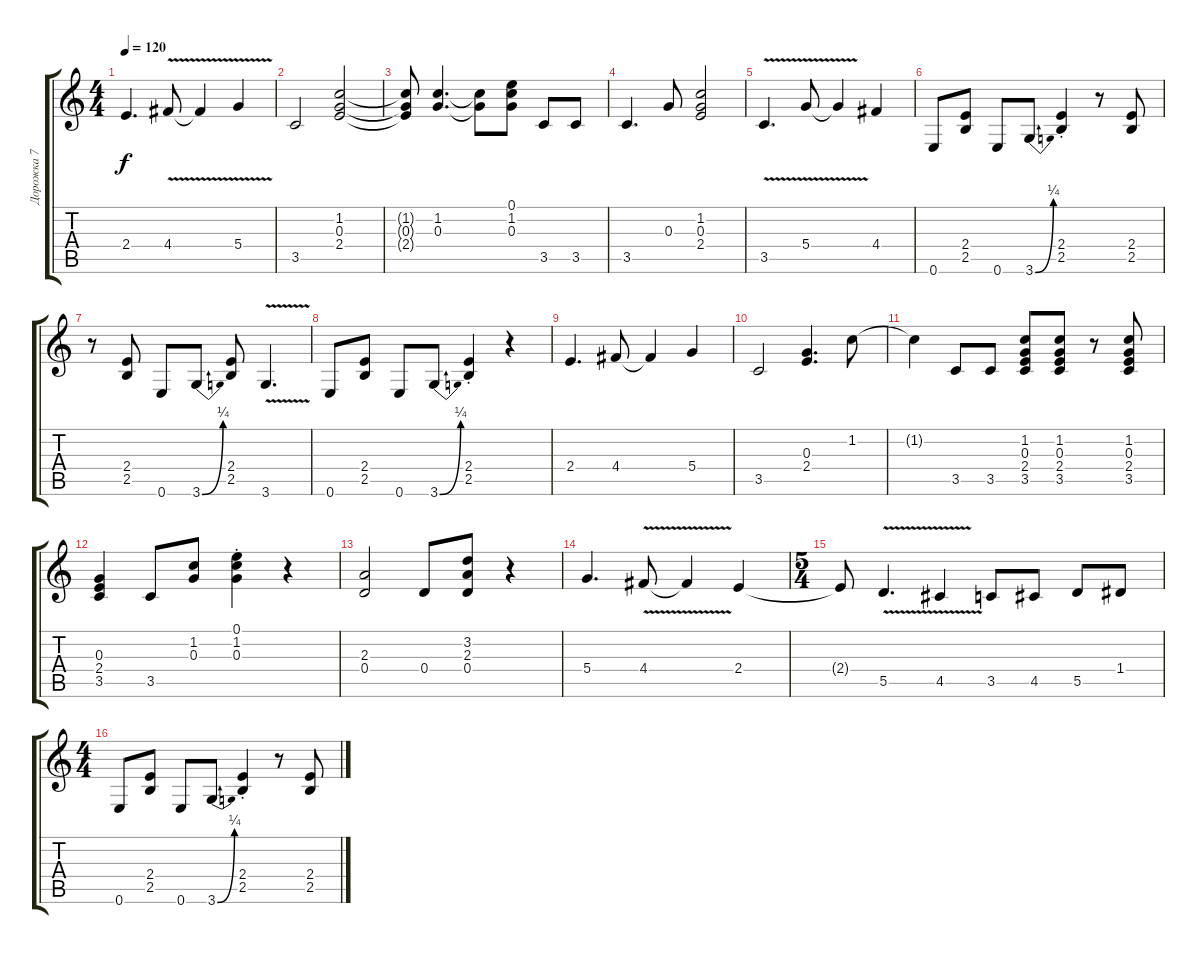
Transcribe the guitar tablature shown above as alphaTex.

\track ("Дорожка 7" "Дорожка 7") {instrument distortionguitar}
\staff {score tabs}
\tuning (E4 B3 G3 D3 A2 E2) {hide}
\ts (4 4)
\tempo 120
\clef g2
\ks c
2.4.4{d dy f} 4.4{v}.8 4.4{t}.4 5.4{v}.4 |
3.5.2 (1.2 0.3 2.4).2 |
(1.2{t} 0.3{t} 2.4{t}).8 (1.2 0.3).4{d} (1.2{t} 0.3{t}).8 (0.1 1.2 0.3).8 3.5.8 3.5.8 |
3.5.4{d} 0.3.8 (1.2 0.3 2.4).2 |
3.5{v}.4{d} 5.4{v}.8 5.4{t}.4 4.4.4 |
0.6.8 (2.4 2.5).8 0.6.8 3.6{be (bend 0 0 60 1)}.8 (2.4{st} 2.5{st}).4 r.8 (2.4 2.5).8 |
r.8 (2.4 2.5).8 0.6.8 3.6{be (bend 0 0 60 1)}.8 (2.4 2.5).8 3.6{v}.4{d} |
0.6.8 (2.4 2.5).8 0.6.8 3.6{be (bend 0 0 60 1)}.8 (2.4{st} 2.5{st}).4 r.4 |
2.4.4{d} 4.4.8 4.4{t}.4 5.4.4 |
3.5.2 (0.3 2.4).4{d} 1.2.8 |
1.2{t}.4 3.5.8 3.5.8 (1.2 0.3 2.4 3.5).8 (1.2 0.3 2.4 3.5).8 r.8 (1.2 0.3 2.4 3.5).8 |
(0.3 2.4 3.5).4 3.5.8 (1.2 0.3).8 (0.1{st} 1.2{st} 0.3{st}).4 r.4 |
(2.3 0.4).2 0.4.8 (3.2 2.3 0.4).8 r.4 |
5.4.4{d} 4.4{v}.8 4.4{t}.4 2.4.4 |
\ts (5 4)
2.4{t}.8 5.5{v}.4{d} 4.5{v}.4 3.5.8 4.5.8 5.5.8 1.4.8 |
\ts (4 4)
0.6.8 (2.4 2.5).8 0.6.8 3.6{be (bend 0 0 60 1)}.8 (2.4{st} 2.5{st}).4 r.8 (2.4 2.5).8
